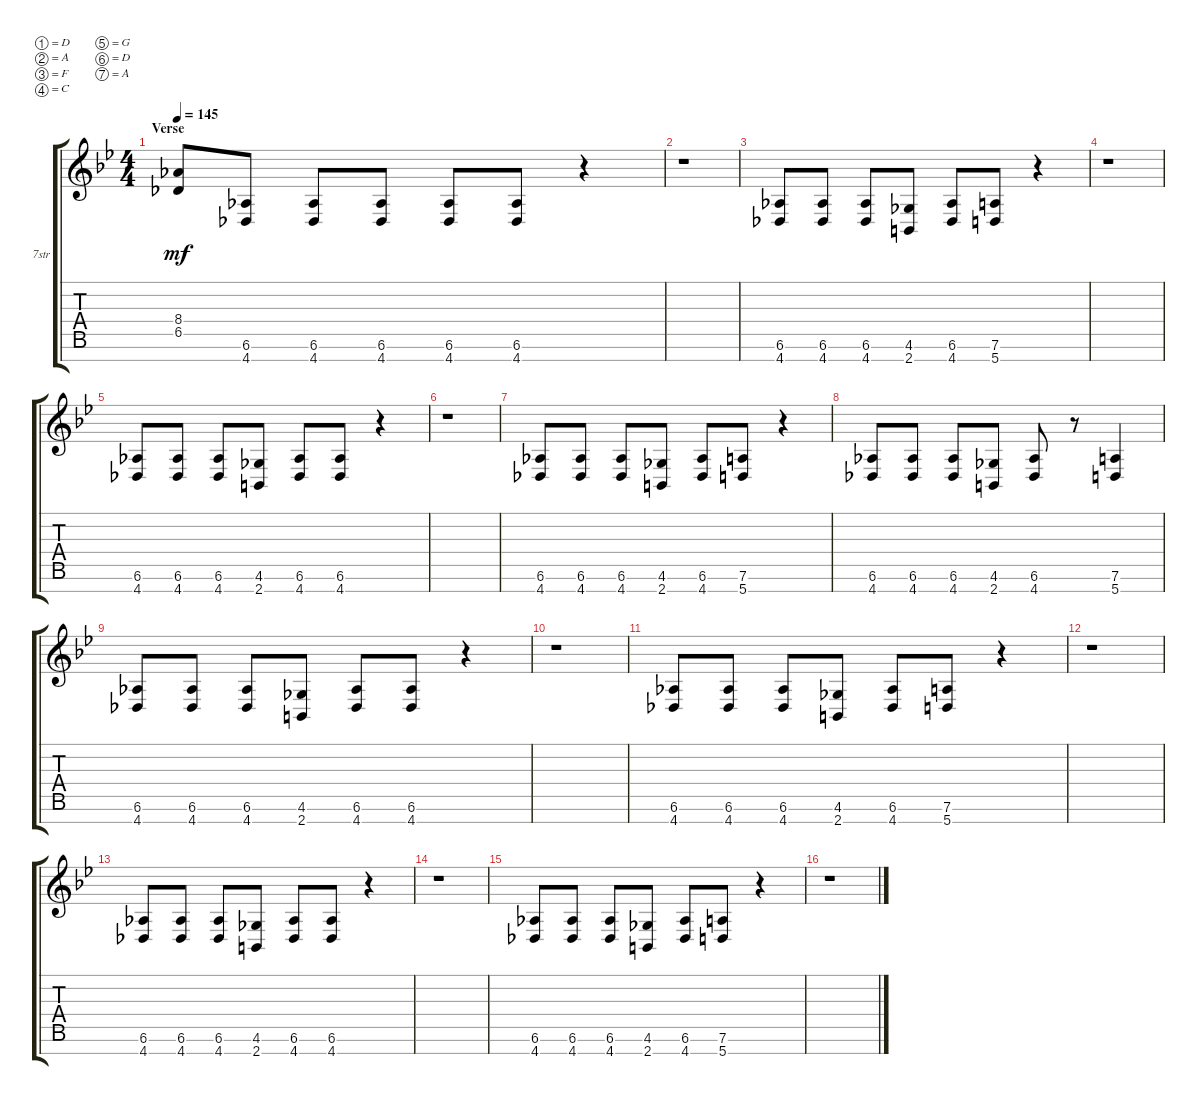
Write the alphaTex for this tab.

\bracketExtendMode groupsimilarinstruments
\firstSystemTrackNameOrientation horizontal
\otherSystemsTrackNameOrientation horizontal
\track ("7str" "7str") {defaultSystemsLayout 4 solo instrument overdrivenguitar}
\staff {score tabs}
\tuning (D4 A3 F3 C3 G2 D2 A1)
\ts (4 4)
\section ("" "Verse")
\tempo 145
\clef g2
\scale
1.10715
\ks bb
(6.5{t acc b} 8.4{t acc b}).8{dy mf beam Up} (4.7{acc b} 6.6{acc b}).8{beam Up} (4.7{acc b} 6.6{acc b}).8{beam Up} (4.7{acc b} 6.6{acc b}).8{beam Up} (4.7{acc b} 6.6{acc b}).8{beam Up} (4.7{acc b} 6.6{acc b}).8{beam Up} r.4{beam Up} |
\scale
0.979548 r.1{beam Down} |
\scale
0.933758 (4.7{acc b} 6.6{acc b}).8{beam Up} (4.7{acc b} 6.6{acc b}).8{beam Up} (4.7{acc b} 6.6{acc b}).8{beam Up} (2.7{acc #} 4.6{acc b}).8{beam Up} (4.7{acc b} 6.6{acc b}).8{beam Up} (5.7{acc forcenatural} 7.6{acc forcenatural}).8{beam Up} r.4{beam Up} |
\scale
0.979548 r.1{beam Down} |
\scale
1.08751 (4.7{acc b} 6.6{acc b}).8{beam Up} (4.7{acc b} 6.6{acc b}).8{beam Up} (4.7{acc b} 6.6{acc b}).8{beam Up} (2.7{acc #} 4.6{acc b}).8{beam Up} (4.7{acc b} 6.6{acc b}).8{beam Up} (4.7{acc b} 6.6{acc b}).8{beam Up} r.4{beam Up} |
\scale
1.00136 r.1{beam Down} |
\scale
0.955567 (4.7{acc b} 6.6{acc b}).8{beam Up} (4.7{acc b} 6.6{acc b}).8{beam Up} (4.7{acc b} 6.6{acc b}).8{beam Up} (2.7{acc #} 4.6{acc b}).8{beam Up} (4.7{acc b} 6.6{acc b}).8{beam Up} (5.7{acc forcenatural} 7.6{acc forcenatural}).8{beam Up} r.4{beam Up} |
\scale
0.955567 (4.7{acc b} 6.6{acc b}).8{beam Up} (4.7{acc b} 6.6{acc b}).8{beam Up} (4.7{acc b} 6.6{acc b}).8{beam Up} (2.7{acc #} 4.6{acc b}).8{beam Up} (4.7{acc b} 6.6{acc b}).8{beam Up} r.8{beam Up} (5.7{acc forcenatural} 7.6{acc forcenatural}).4{beam Up} |
\scale
1.07606 (4.7{acc b} 6.6{acc b}).8{beam Up} (4.7{acc b} 6.6{acc b}).8{beam Up} (4.7{acc b} 6.6{acc b}).8{beam Up} (2.7{acc #} 4.6{acc b}).8{beam Up} (4.7{acc b} 6.6{acc b}).8{beam Up} (4.7{acc b} 6.6{acc b}).8{beam Up} r.4{beam Up} |
\scale
0.98991 r.1{beam Down} |
\scale
0.94412 (4.7{acc b} 6.6{acc b}).8{beam Up} (4.7{acc b} 6.6{acc b}).8{beam Up} (4.7{acc b} 6.6{acc b}).8{beam Up} (2.7{acc #} 4.6{acc b}).8{beam Up} (4.7{acc b} 6.6{acc b}).8{beam Up} (5.7{acc forcenatural} 7.6{acc forcenatural}).8{beam Up} r.4{beam Up} |
\scale
0.98991 r.1{beam Down} |
\scale
1.07606 (4.7{acc b} 6.6{acc b}).8{beam Up} (4.7{acc b} 6.6{acc b}).8{beam Up} (4.7{acc b} 6.6{acc b}).8{beam Up} (2.7{acc #} 4.6{acc b}).8{beam Up} (4.7{acc b} 6.6{acc b}).8{beam Up} (4.7{acc b} 6.6{acc b}).8{beam Up} r.4{beam Up} |
\scale
0.98991 r.1{beam Down} |
\scale
0.94412 (4.7{acc b} 6.6{acc b}).8{beam Up} (4.7{acc b} 6.6{acc b}).8{beam Up} (4.7{acc b} 6.6{acc b}).8{beam Up} (2.7{acc #} 4.6{acc b}).8{beam Up} (4.7{acc b} 6.6{acc b}).8{beam Up} (5.7{acc forcenatural} 7.6{acc forcenatural}).8{beam Up} r.4{beam Up} |
\scale
0.98991 r.1{beam Down}
